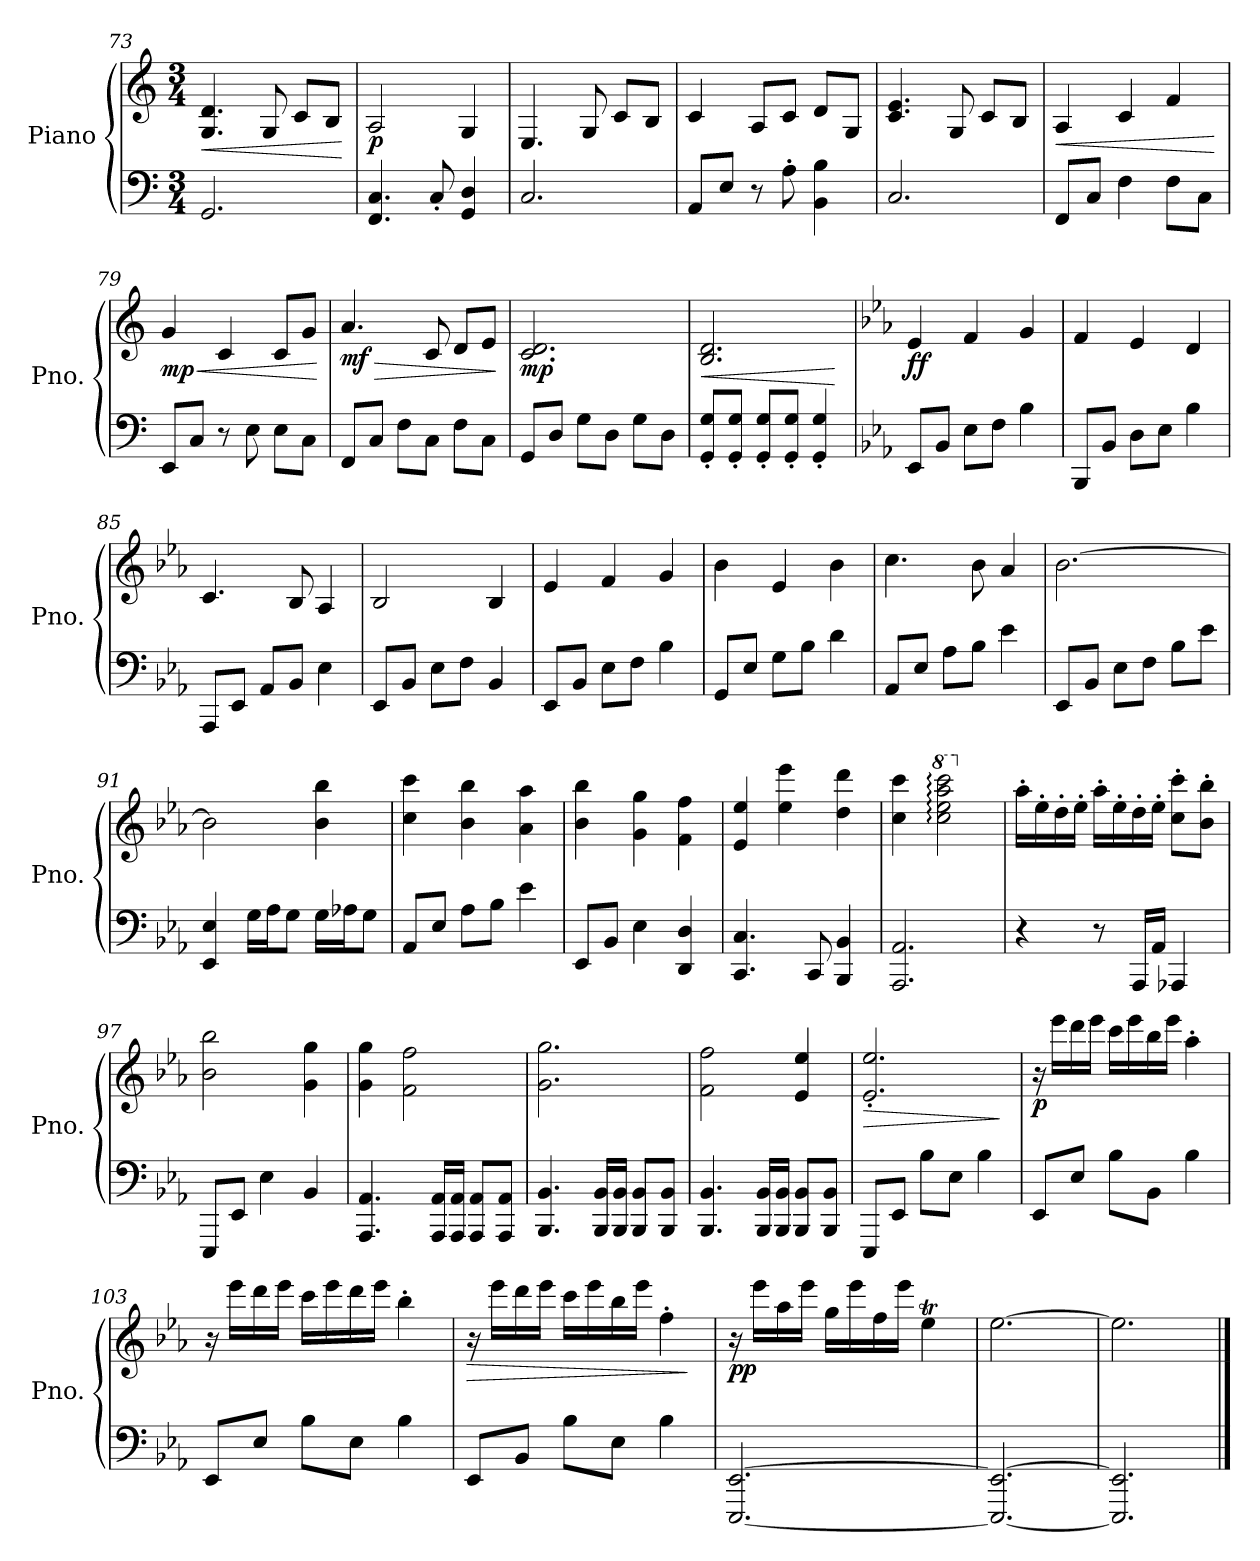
**kern	**kern	**dynam
*part1	*part1	*part1
*staff2	*staff1	*staff1/2
*I"Piano	*	*
*I'Pno.	*	*
*clefF4	*clefG2	*
*k[]	*k[]	*
*M3/4	*M3/4	*
=73	=73	=73
!	!	!LO:HP:b
2.GG/	4.G/ 4.d/	<
.	8G/	.
.	8c/L	.
.	8B/J	.
.	.	[
=74	=74	=74
!	!	!LO:DY:b
4.FF/ 4.C/	2A/	p
8C'/	.	.
4GG/ 4D/	4G/	.
=75	=75	=75
2.C/	4.E/	.
.	8G/	.
.	8c/L	.
.	8B/J	.
=76	=76	=76
8AA/L	4c/	.
8E/J	.	.
8r	8A/L	.
8A'\	8c/J	.
4BB\ 4B\	8d/L	.
.	8G/J	.
=77	=77	=77
2.C/	4.c/ 4.e/	.
.	8G/	.
.	8c/L	.
.	8B/J	.
=78	=78	=78
!	!	!LO:HP:b
8FF/L	4A/	<
8C/J	.	.
4F\	4c/	.
8F\L	4f/	.
8C\J	.	.
.	.	[
!!LO:LB:g=z
=79	=79	=79
!	!	!LO:HP:b
!	!	!LO:DY:n=1:b
8EE/L	4g/	< mp
8C/J	.	.
8r	4c/	.
8E\	.	.
8E\L	8c/L	.
8C\J	8g/J	.
.	.	[
=80	=80	=80
!	!	!LO:HP:b
!	!	!LO:DY:n=1:b
8FF/L	4.a/	> mf
8C/J	.	.
8F\L	.	.
8C\J	8c/	.
8F\L	8d/L	.
8C\J	8e/J	.
.	.	]
=81	=81	=81
!	!	!LO:DY:b
8GG/L	2.c/ 2.d/	mp
8D/J	.	.
8G\L	.	.
8D\J	.	.
8G\L	.	.
8D\J	.	.
=82	=82	=82
!	!	!LO:HP:b
8GG/' 8G/'L	2.B/ 2.d/	<
8GG/' 8G/'J	.	.
8GG/' 8G/'L	.	.
8GG/' 8G/'J	.	.
4GG/' 4G/'	.	.
.	.	[
=83	=83	=83
*k[b-e-a-]	*k[b-e-a-]	*
!	!	!LO:DY:b
8EE-/L	4e-/	ff
8BB-/J	.	.
8E-\L	4f/	.
8F\J	.	.
4B-\	4g/	.
=84	=84	=84
8BBB-/L	4f/	.
8BB-/J	.	.
8D\L	4e-/	.
8E-\J	.	.
4B-\	4d/	.
=85	=85	=85
8AAA-/L	4.c/	.
8EE-/J	.	.
8AA-/L	.	.
8BB-/J	8B-/	.
4E-\	4A-/	.
!!LO:PB:g=z
=86	=86	=86
8EE-/L	2B-/	.
8BB-/J	.	.
8E-\L	.	.
8F\J	.	.
4BB-/	4B-/	.
=87	=87	=87
8EE-/L	4e-/	.
8BB-/J	.	.
8E-\L	4f/	.
8F\J	.	.
4B-\	4g/	.
=88	=88	=88
8GG/L	4b-\	.
8E-/J	.	.
8G\L	4e-/	.
8B-\J	.	.
4d\	4b-\	.
=89	=89	=89
8AA-/L	4.cc\	.
8E-/J	.	.
8A-\L	.	.
8B-\J	8b-\	.
4e-\	4a-/	.
=90	=90	=90
8EE-/L	[2.b-\	.
8BB-/J	.	.
8E-\L	.	.
8F\J	.	.
8B-\L	.	.
8e-\J	.	.
=91	=91	=91
4EE-/ 4E-/	2b-\]	.
16G\LL	.	.
16A-\J	.	.
8G\J	.	.
16G\LL	4b-\ 4bb-\	.
16A-X\J	.	.
8G\J	.	.
=92	=92	=92
8AA-/L	4cc\ 4ccc\	.
8E-/J	.	.
8A-\L	4b-\ 4bb-\	.
8B-\J	.	.
4e-\	4a-\ 4aa-\	.
!!LO:LB:g=z
=93	=93	=93
8EE-/L	4b-\ 4bb-\	.
8BB-/J	.	.
4E-\	4g\ 4gg\	.
4DD/ 4D/	4f\ 4ff\	.
=94	=94	=94
4.CC/ 4.C/	4e-/ 4ee-/	.
.	4ee-\ 4eee-\	.
8CC/	.	.
4BBB-/ 4BB-/	4dd\ 4ddd\	.
=95	=95	=95
2.AAA-/ 2.AA-/	4cc\ 4ccc\	.
*	*8va	*
.	2ccc\: 2eee-\: 2aaa-\: 2cccc\:	.
=96	=96	=96
*	*X8va	*
4r	16aa-'\LL	.
.	16ee-'\	.
.	16dd'\	.
.	16ee-'\JJ	.
8r	16aa-'\LL	.
.	16ee-'\	.
16AAA-/LL	16dd'\	.
16AA-/JJ	16ee-'\JJ	.
4AAA-X/	8cc\' 8ccc\'L	.
.	8b-\' 8bb-\'J	.
=97	=97	=97
8EEE-/L	2b-\ 2bb-\	.
8EE-/J	.	.
4E-\	.	.
4BB-/	4g\ 4gg\	.
=98	=98	=98
4.AAA-/ 4.AA-/	4g\ 4gg\	.
.	2f\ 2ff\	.
16AAA-/ 16AA-/LL	.	.
16AAA-/ 16AA-/JJ	.	.
8AAA-/ 8AA-/L	.	.
8AAA-/ 8AA-/J	.	.
=99	=99	=99
4.BBB-/ 4.BB-/	2.g\ 2.gg\	.
16BBB-/ 16BB-/LL	.	.
16BBB-/ 16BB-/JJ	.	.
8BBB-/ 8BB-/L	.	.
8BBB-/ 8BB-/J	.	.
!!LO:LB:g=z
=100	=100	=100
4.BBB-/ 4.BB-/	2f\ 2ff\	.
16BBB-/ 16BB-/LL	.	.
16BBB-/ 16BB-/JJ	.	.
8BBB-/ 8BB-/L	4e-/ 4ee-/	.
8BBB-/ 8BB-/J	.	.
=101	=101	=101
!	!	!LO:HP:b
8EEE-/L	2.e-/' 2.ee-/'	>
8EE-/J	.	.
8B-\L	.	.
8E-\J	.	.
4B-\	.	.
.	.	]
=102	=102	=102
!	!	!LO:DY:b
8EE-/L	16r	p
.	16eee-\LL	.
8E-/J	16ddd\	.
.	16eee-\JJ	.
8B-\L	16ccc\LL	.
.	16eee-\	.
8BB-\J	16bb-\	.
.	16eee-\JJ	.
4B-\	4aa-'\	.
=103	=103	=103
8EE-/L	16r	.
.	16eee-\LL	.
8E-/J	16ddd\	.
.	16eee-\JJ	.
8B-\L	16ccc\LL	.
.	16eee-\	.
8E-\J	16ddd\	.
.	16eee-\JJ	.
4B-\	4bb-'\	.
!!LO:LB:g=z
=104	=104	=104
!	!	!LO:HP:b
8EE-/L	16r	>
.	16eee-\LL	.
8BB-/J	16ddd\	.
.	16eee-\JJ	.
8B-\L	16ccc\LL	.
.	16eee-\	.
8E-\J	16bb-\	.
.	16eee-\JJ	.
4B-\	4ff'\	.
.	.	]
=105	=105	=105
!	!	!LO:DY:b
[2.EEE-/ [2.EE-/	16r	pp
.	16eee-\LL	.
.	16aa-\	.
.	16eee-\JJ	.
.	16gg\LL	.
.	16eee-\	.
.	16ff\	.
.	16eee-\JJ	.
.	4ee-T\	.
=106	=106	=106
2.EEE-/_ 2.EE-/_	[2.ee-\	.
=107	=107	=107
2.EEE-/] 2.EE-/]	2.ee-\]	.
==	==	==
*-	*-	*-
